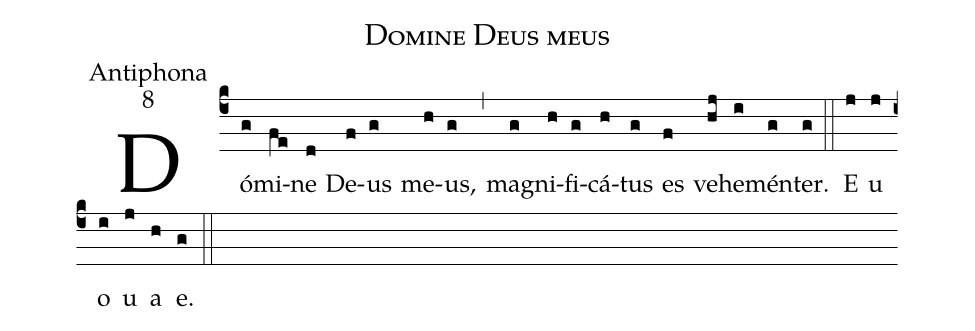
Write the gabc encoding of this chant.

name:Domine Deus meus;
office-part:Antiphona;
mode:8;
%%
(c4)Dó(g)mi(fe)ne(d) De(f)us(g) me(h)us,(g) (,) ma(g)gni(h)fi(g)cá(h)tus(g) es(f) ve(hj)he(i)mén(g)ter.(g) (::) E(j) u(j) o(i) u(j) a(h) e.(g) (::)
